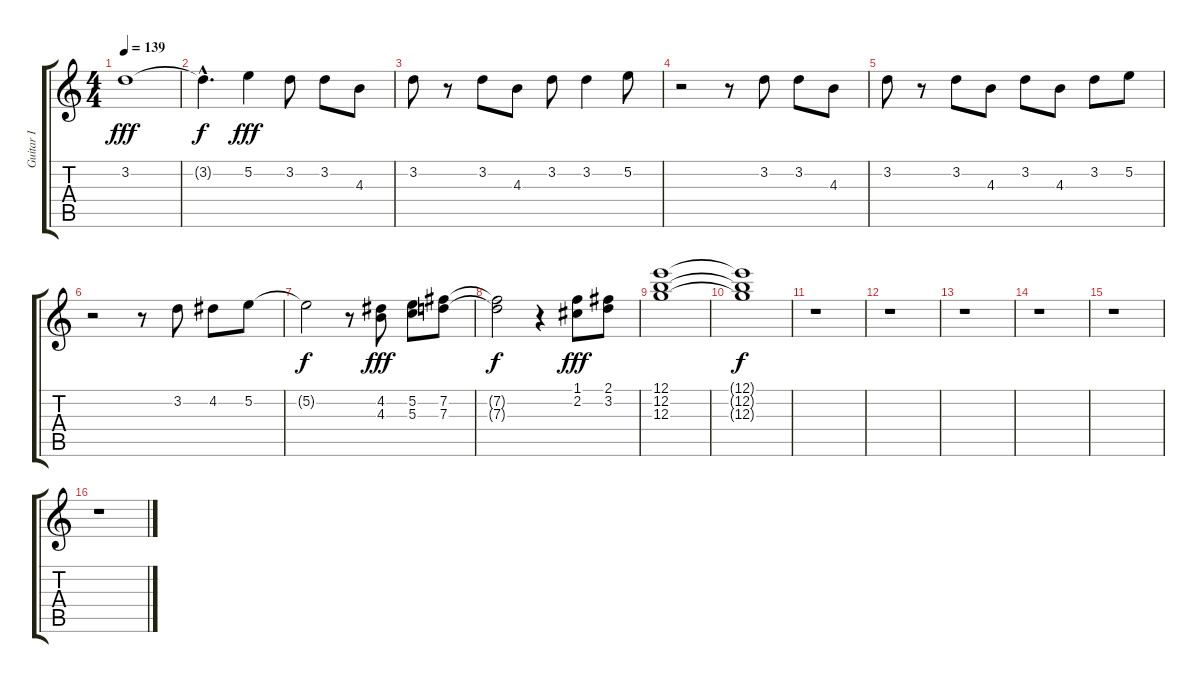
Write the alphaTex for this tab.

\track ("Guitar I" "Guitar I") {instrument electricguitarclean}
\staff {score tabs}
\tuning (E4 B3 G3 D3 A2 E2) {hide}
\ts (4 4)
\tempo 139
\clef g2
\ks c
3.2.1{dy fff} |
3.2{hac t}.4{d dy f} 5.2.4{dy fff} 3.2.8 3.2.8 4.3.8 |
3.2.8 r.8 3.2.8 4.3.8 3.2.8 3.2.4 5.2.8 |
r.2 r.8 3.2.8 3.2.8 4.3.8 |
3.2.8 r.8 3.2.8 4.3.8 3.2.8 4.3.8 3.2.8 5.2.8 |
r.2 r.8 3.2.8 4.2.8 5.2.8 |
5.2{t}.2{dy f} r.8 (4.2 4.3).8{dy fff} (5.2 5.3).8 (7.2 7.3).8 |
(7.2{t} 7.3{t}).2{dy f} r.4 (1.1 2.2).8{dy fff} (2.1 3.2).8 |
(12.1 12.2 12.3).1 |
(12.1{t} 12.2{t} 12.3{t}).1{dy f} |
r.1 |
r.1 |
r.1 |
r.1 |
r.1 |
r.1
